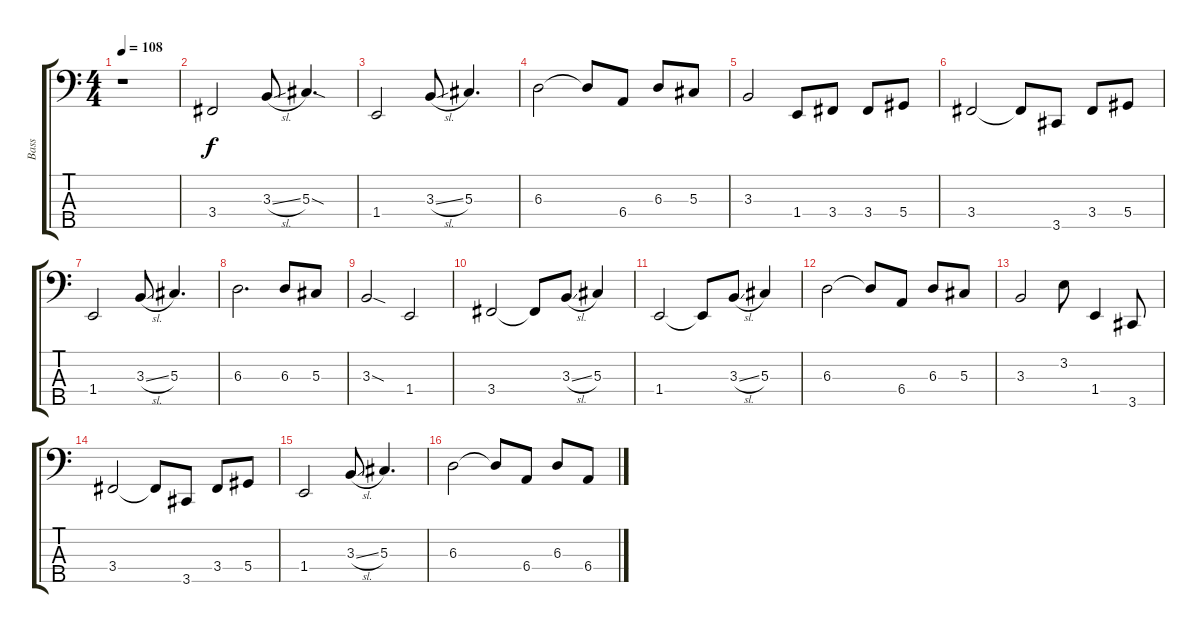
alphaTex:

\track ("Bass" "Bass") {instrument electricbassfinger}
\staff {score tabs}
\tuning (Gb2 Db2 Ab1 Eb1 Bb0) {hide}
\ts (4 4)
\tempo 108
\clef f4
\ks c
r.1{dy f instrument electricbassfinger} |
3.4.2 3.3{sl}.8 5.3{sod}.4{d} |
1.4.2 3.3{sl}.8 5.3.4{d} |
6.3.2 6.3{t}.8 6.4.8 6.3.8 5.3.8 |
3.3.2 1.4.8 3.4.8 3.4.8 5.4.8 |
3.4.2 3.4{t}.8 3.5.8 3.4.8 5.4.8 |
1.4.2 3.3{sl}.8 5.3.4{d} |
6.3.2{d} 6.3.8 5.3.8 |
3.3{sod}.2 1.4.2 |
3.4.2 3.4{t}.8 3.3{sl}.8 5.3.4 |
1.4.2 1.4{t}.8 3.3{sl}.8 5.3.4 |
6.3.2 6.3{t}.8 6.4.8 6.3.8 5.3.8 |
3.3.2 3.2.8 1.4.4 3.5.8 |
3.4.2 3.4{t}.8 3.5.8 3.4.8 5.4.8 |
1.4.2 3.3{sl}.8 5.3.4{d} |
6.3.2 6.3{t}.8 6.4.8 6.3.8 6.4.8
